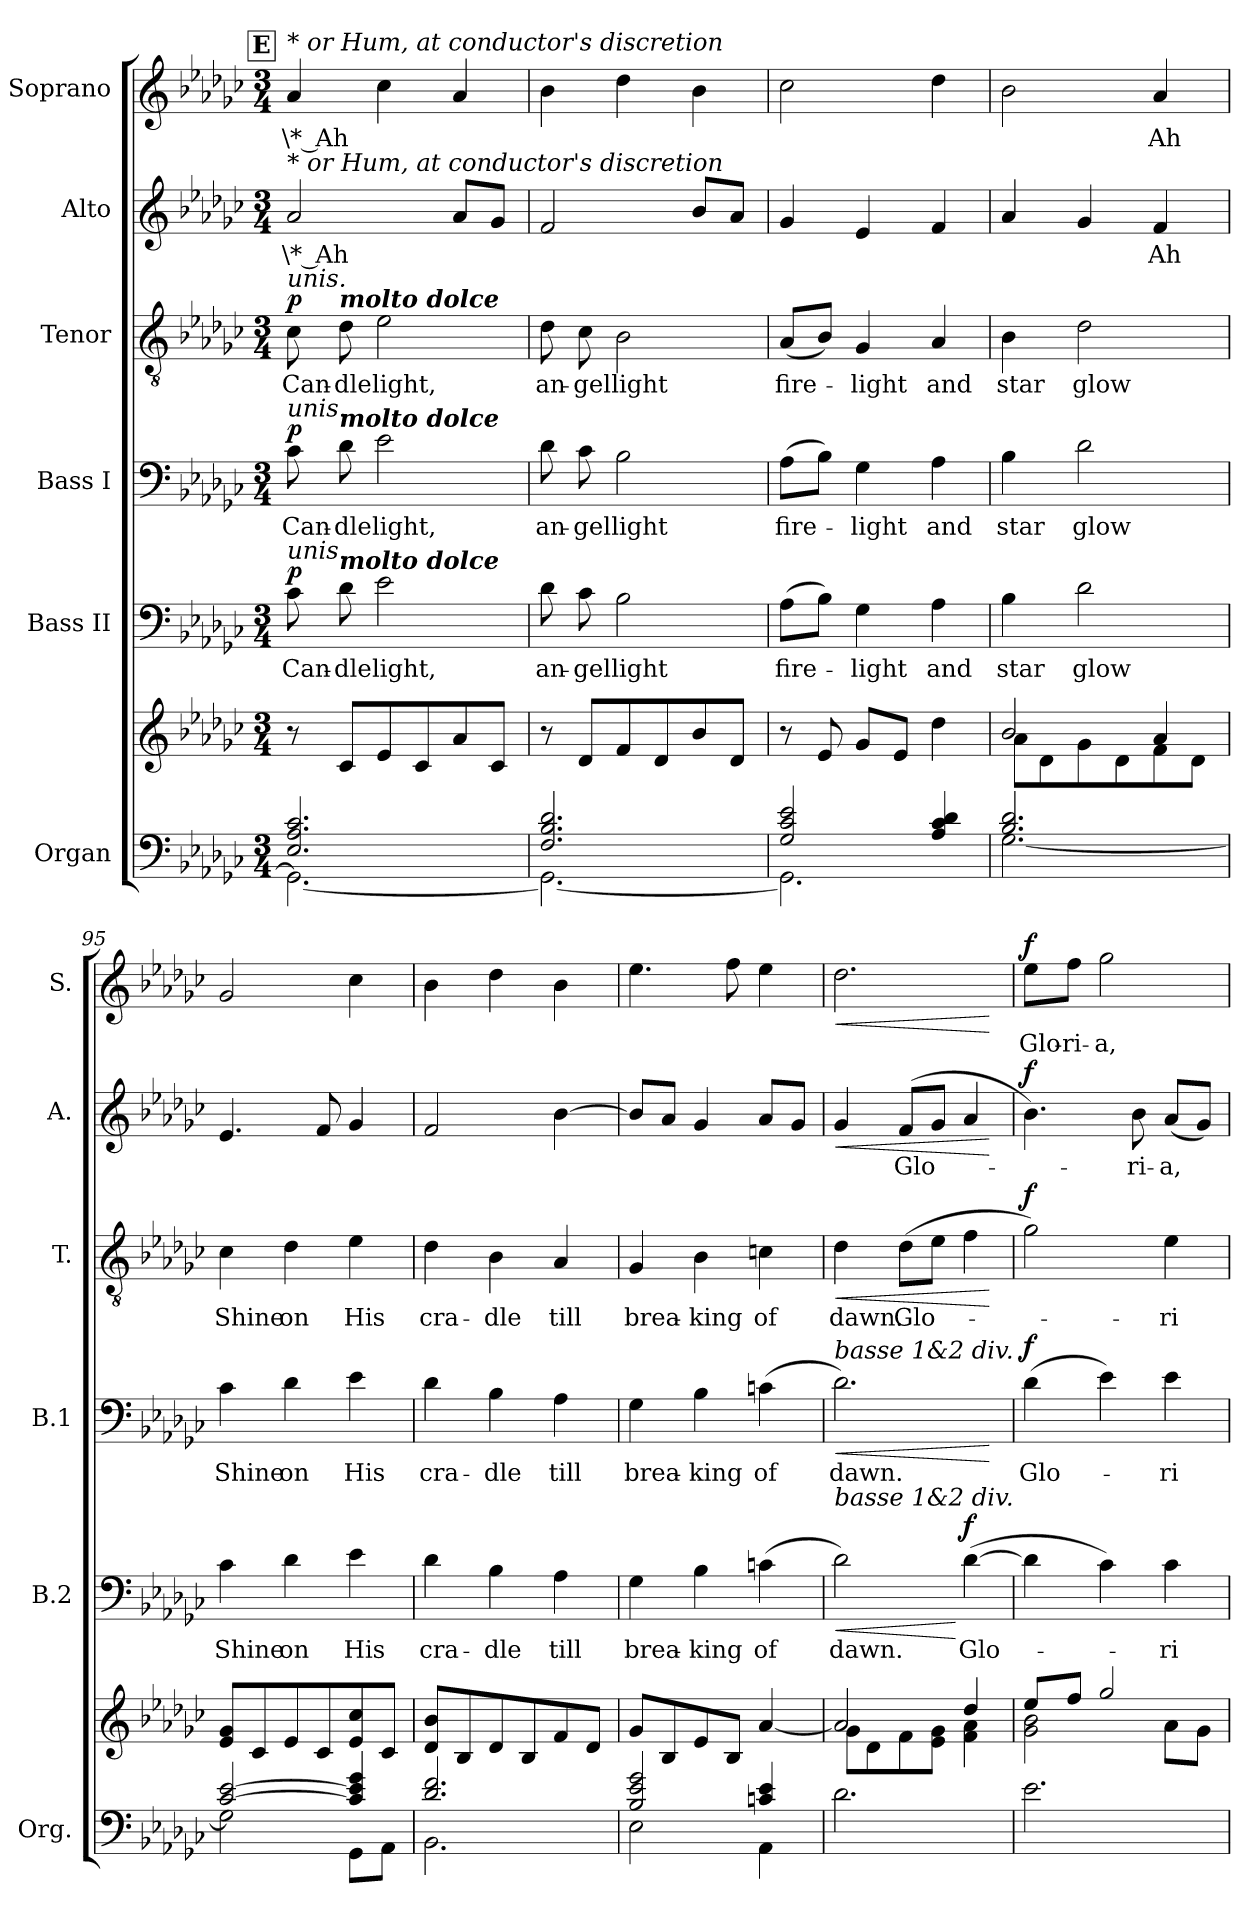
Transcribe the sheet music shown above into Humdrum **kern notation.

**kern	**kern	**kern	**text	**dynam	**kern	**text	**dynam	**kern	**text	**dynam	**kern	**text	**dynam	**kern	**text	**dynam
*part6	*part6	*part5	*part5	*part5	*part4	*part4	*part4	*part3	*part3	*part3	*part2	*part2	*part2	*part1	*part1	*part1
*staff7	*staff6	*staff5	*staff5	*staff5	*staff4	*staff4	*staff4	*staff3	*staff3	*staff3	*staff2	*staff2	*staff2	*staff1	*staff1	*staff1
*I"Organ	*	*I"Bass II	*	*	*I"Bass I	*	*	*I"Tenor	*	*	*I"Alto	*	*	*I"Soprano	*	*
*I'Org.	*	*I'B.2	*	*	*I'B.1	*	*	*I'T.	*	*	*I'A.	*	*	*I'S.	*	*
*clefF4	*clefG2	*clefF4	*	*	*clefF4	*	*	*clefGv2	*	*	*clefG2	*	*	*clefG2	*	*
*k[b-e-a-d-g-c-]	*k[b-e-a-d-g-c-]	*k[b-e-a-d-g-c-]	*	*	*k[b-e-a-d-g-c-]	*	*	*k[b-e-a-d-g-c-]	*	*	*k[b-e-a-d-g-c-]	*	*	*k[b-e-a-d-g-c-]	*	*
*M3/4	*M3/4	*M3/4	*	*	*M3/4	*	*	*M3/4	*	*	*M3/4	*	*	*M3/4	*	*
!!LO:REH:place=s1:a:B:fs=16:t=E
=91	=91	=91	=91	=91	=91	=91	=91	=91	=91	=91	=91	=91	=91	=91	=91	=91
*^	*	*	*	*	*	*	*	*	*	*	*	*	*	*	*	*
!	!	!	!	!	!	!	!	!	!	!	!	!	!	!	!LO:TX:a:i:t=* or Hum, at conductor's discretion	!	!
!	!	!	!	!	!	!	!	!	!	!	!	!LO:TX:a:i:t=* or Hum, at conductor's discretion	!	!	!	!	!
!	!	!	!	!	!	!	!	!	!LO:TX:a:i:t=unis.	!	!	!	!	!	!	!	!
!	!	!	!	!	!	!LO:TX:a:i:t=unis.	!	!	!	!	!	!	!	!	!	!	!
!	!	!	!LO:TX:a:i:t=unis.	!	!	!	!	!	!	!	!	!	!	!	!	!	!
!	!	!	!	!LO:LY:b	!LO:DY:a	!	!LO:LY:b	!LO:DY:a	!	!LO:LY:b	!LO:DY:a	!	!LO:LY:b	!	!	!LO:LY:b	!
2.E-/ 2.A-/ 2.c-/	2.GG-\_	8r	8c-\	Can-	p	8c-\	Can-	p	8c-\	Can-	p	2a-/	\* Ah	.	4a-/	\* Ah	.
!	!	!	!	!	!	!	!	!	!LO:TX:a:Bi:t=molto dolce	!	!	!	!	!	!	!	!
!	!	!	!	!	!	!LO:TX:a:Bi:t=molto dolce	!	!	!	!	!	!	!	!	!	!	!
!	!	!	!LO:TX:a:Bi:t=molto dolce	!	!	!	!	!	!	!	!	!	!	!	!	!	!
!	!	!	!	!LO:LY:b	!	!	!LO:LY:b	!	!	!LO:LY:b	!	!	!	!	!	!	!
.	.	8c-/L	8d-\	-dle	.	8d-\	-dle	.	8d-\	-dle	.	.	.	.	.	.	.
!	!	!	!	!LO:LY:b	!	!	!LO:LY:b	!	!	!LO:LY:b	!	!	!	!	!	!	!
.	.	8e-/	2e-\	light,	.	2e-\	light,	.	2e-\	light,	.	.	.	.	4cc-\	.	.
.	.	8c-/	.	.	.	.	.	.	.	.	.	.	.	.	.	.	.
.	.	8a-/	.	.	.	.	.	.	.	.	.	8a-/L	.	.	4a-/	.	.
.	.	8c-/J	.	.	.	.	.	.	.	.	.	8g-/J	.	.	.	.	.
=92	=92	=92	=92	=92	=92	=92	=92	=92	=92	=92	=92	=92	=92	=92	=92	=92	=92
!	!	!	!	!LO:LY:b	!	!	!LO:LY:b	!	!	!LO:LY:b	!	!	!	!	!	!	!
2.F/ 2.B-/ 2.d-/	2.GG-\_	8r	8d-\	an-	.	8d-\	an-	.	8d-\	an-	.	2f/	.	.	4b-\	.	.
!	!	!	!	!LO:LY:b	!	!	!LO:LY:b	!	!	!LO:LY:b	!	!	!	!	!	!	!
.	.	8d-/L	8c-\	-gel	.	8c-\	-gel	.	8c-\	-gel	.	.	.	.	.	.	.
!	!	!	!	!LO:LY:b	!	!	!LO:LY:b	!	!	!LO:LY:b	!	!	!	!	!	!	!
.	.	8f/	2B-\	light	.	2B-\	light	.	2B-\	light	.	.	.	.	4dd-\	.	.
.	.	8d-/	.	.	.	.	.	.	.	.	.	.	.	.	.	.	.
.	.	8b-/	.	.	.	.	.	.	.	.	.	8b-/L	.	.	4b-\	.	.
.	.	8d-/J	.	.	.	.	.	.	.	.	.	8a-/J	.	.	.	.	.
!!LO:LB:g=z
=93	=93	=93	=93	=93	=93	=93	=93	=93	=93	=93	=93	=93	=93	=93	=93	=93	=93
!	!	!	!	!LO:LY:b	!	!	!LO:LY:b	!	!	!LO:LY:b	!	!	!	!	!	!	!
2G-/ 2c-/ 2e-/	2.GG-\]	8r	(8A-\L	fire-	.	(8A-\L	fire-	.	(8A-/L	fire-	.	4g-/	.	.	2cc-\	.	.
.	.	8e-/	8B-\J)	.	.	8B-\J)	.	.	8B-/J)	.	.	.	.	.	.	.	.
!	!	!	!	!LO:LY:b	!	!	!LO:LY:b	!	!	!LO:LY:b	!	!	!	!	!	!	!
.	.	8g-/L	4G-\	-light	.	4G-\	-light	.	4G-/	-light	.	4e-/	.	.	.	.	.
.	.	8e-/J	.	.	.	.	.	.	.	.	.	.	.	.	.	.	.
!	!	!	!	!LO:LY:b	!	!	!LO:LY:b	!	!	!LO:LY:b	!	!	!	!	!	!	!
4A-/ 4c-/ 4d-/	.	4dd-\	4A-\	and	.	4A-\	and	.	4A-/	and	.	4f/	.	.	4dd-\	.	.
=94	=94	=94	=94	=94	=94	=94	=94	=94	=94	=94	=94	=94	=94	=94	=94	=94	=94
*	*	*^	*	*	*	*	*	*	*	*	*	*	*	*	*	*	*
!	!	!	!	!	!LO:LY:b	!	!	!LO:LY:b	!	!	!LO:LY:b	!	!	!	!	!	!	!
2.B-/ 2.d-/	[2.G-\	2b-/	8a-\L	4B-\	star	.	4B-\	star	.	4B-\	star	.	4a-/	.	.	2b-\	.	.
.	.	.	8d-\	.	.	.	.	.	.	.	.	.	.	.	.	.	.	.
!	!	!	!	!	!LO:LY:b	!	!	!LO:LY:b	!	!	!LO:LY:b	!	!	!	!	!	!	!
.	.	.	8g-\	2d-\	glow	.	2d-\	glow	.	2d-\	glow	.	4g-/	.	.	.	.	.
.	.	.	8d-\	.	.	.	.	.	.	.	.	.	.	.	.	.	.	.
!	!	!	!	!	!	!	!	!	!	!	!	!	!	!LO:LY:b	!	!	!LO:LY:b	!
.	.	4a-/	8f\	.	.	.	.	.	.	.	.	.	4f/	Ah	.	4a-/	Ah	.
.	.	.	8d-\J	.	.	.	.	.	.	.	.	.	.	.	.	.	.	.
=95	=95	=95	=95	=95	=95	=95	=95	=95	=95	=95	=95	=95	=95	=95	=95	=95	=95	=95
!	!	!	!	!	!LO:LY:b	!	!	!LO:LY:b	!	!	!LO:LY:b	!	!	!	!	!	!	!
*	*	*v	*v	*	*	*	*	*	*	*	*	*	*	*	*	*	*	*
[2c-/ [2e-/	2G-\]	8e-/ 8g-/L	4c-\	Shine	.	4c-\	Shine	.	4c-\	Shine	.	4.e-/	.	.	2g-/	.	.
.	.	8c-/	.	.	.	.	.	.	.	.	.	.	.	.	.	.	.
!	!	!	!	!LO:LY:b	!	!	!LO:LY:b	!	!	!LO:LY:b	!	!	!	!	!	!	!
.	.	8e-/	4d-\	on	.	4d-\	on	.	4d-\	on	.	.	.	.	.	.	.
.	.	8c-/	.	.	.	.	.	.	.	.	.	8f/	.	.	.	.	.
!	!	!	!	!LO:LY:b	!	!	!LO:LY:b	!	!	!LO:LY:b	!	!	!	!	!	!	!
4c-/] 4e-/] 4g-/	8GG-\L	8e-/ 8cc-/	4e-\	His	.	4e-\	His	.	4e-\	His	.	4g-/	.	.	4cc-\	.	.
.	8AA-\J	8c-/J	.	.	.	.	.	.	.	.	.	.	.	.	.	.	.
=96	=96	=96	=96	=96	=96	=96	=96	=96	=96	=96	=96	=96	=96	=96	=96	=96	=96
!	!	!	!	!LO:LY:b	!	!	!LO:LY:b	!	!	!LO:LY:b	!	!	!	!	!	!	!
2.d-/ 2.f/	2.BB-\	8d-/ 8b-/L	4d-\	cra-	.	4d-\	cra-	.	4d-\	cra-	.	2f/	.	.	4b-\	.	.
.	.	8B-/	.	.	.	.	.	.	.	.	.	.	.	.	.	.	.
!	!	!	!	!LO:LY:b	!	!	!LO:LY:b	!	!	!LO:LY:b	!	!	!	!	!	!	!
.	.	8d-/	4B-\	-dle	.	4B-\	-dle	.	4B-\	-dle	.	.	.	.	4dd-\	.	.
.	.	8B-/	.	.	.	.	.	.	.	.	.	.	.	.	.	.	.
!	!	!	!	!LO:LY:b	!	!	!LO:LY:b	!	!	!LO:LY:b	!	!	!	!	!	!	!
.	.	8f/	4A-\	till	.	4A-\	till	.	4A-/	till	.	[4b-\	.	.	4b-\	.	.
.	.	8d-/J	.	.	.	.	.	.	.	.	.	.	.	.	.	.	.
=97	=97	=97	=97	=97	=97	=97	=97	=97	=97	=97	=97	=97	=97	=97	=97	=97	=97
!	!	!	!	!LO:LY:b	!	!	!LO:LY:b	!	!	!LO:LY:b	!	!	!	!	!	!	!
2B-/ 2e-/ 2g-/	2E-\	8g-/L	4G-\	brea-	.	4G-\	brea-	.	4G-/	brea-	.	8b-/L]	.	.	4.ee-\	.	.
.	.	8B-/	.	.	.	.	.	.	.	.	.	8a-/J	.	.	.	.	.
!	!	!	!	!LO:LY:b	!	!	!LO:LY:b	!	!	!LO:LY:b	!	!	!	!	!	!	!
.	.	8e-/	4B-\	-king	.	4B-\	-king	.	4B-\	-king	.	4g-/	.	.	.	.	.
.	.	8B-/J	.	.	.	.	.	.	.	.	.	.	.	.	8ff\	.	.
!	!	!	!	!LO:LY:b	!	!	!LO:LY:b	!	!	!LO:LY:b	!	!	!	!	!	!	!
4cn/ 4e-/	4AA-\	[4a-/	(4cn\	of	.	(4cn\	of	.	4cn\	of	.	8a-/L	.	.	4ee-\	.	.
.	.	.	.	.	.	.	.	.	.	.	.	8g-/J	.	.	.	.	.
*v	*v	*	*	*	*	*	*	*	*	*	*	*	*	*	*	*	*
!!LO:PB:g=z
=98	=98	=98	=98	=98	=98	=98	=98	=98	=98	=98	=98	=98	=98	=98	=98	=98
*	*^	*	*	*	*	*	*	*	*	*	*	*	*	*	*	*
!	!	!	!	!	!	!LO:TX:a:i:t=basse 1&2 div.	!	!	!	!	!	!	!	!	!	!	!
!	!	!	!LO:TX:a:i:t=basse 1&2 div.	!	!	!	!	!	!	!	!	!	!	!	!	!	!
!	!	!	!	!LO:LY:b	!LO:HP:b	!	!LO:LY:b	!LO:HP:b	!	!LO:LY:b	!LO:HP:b	!	!	!LO:HP:b	!	!	!LO:HP:b
2.d-\	2a-/]	8g-\L	2d-\)	dawn.	<	2.d-\)	dawn.	<	4d-\	dawn.	<	4g-/	.	<	2.dd-\	.	<
.	.	8d-\	.	.	.	.	.	.	.	.	.	.	.	.	.	.	.
!	!	!	!	!	!	!	!	!	!	!LO:LY:b	!	!	!LO:LY:b	!	!	!	!
.	.	8f\	.	.	.	.	.	.	(8d-\L	Glo-	.	(8f/L	Glo-	.	.	.	.
.	.	8e-\ 8g-\J	.	.	.	.	.	.	8e-\J	.	.	8g-/J	.	.	.	.	.
!	!	!	!	!LO:LY:b	!LO:DY:n=1:a	!	!	!	!	!	!	!	!	!	!	!	!
.	4dd-/	4f\ 4a-\	([4d-\	Glo-	[ f	.	.	.	4f\	.	.	4a-/	.	.	.	.	.
*	*v	*v	*	*	*	*	*	*	*	*	*	*	*	*	*	*	*
.	.	.	.	.	.	.	[	.	.	[	.	.	[	.	.	[
=99	=99	=99	=99	=99	=99	=99	=99	=99	=99	=99	=99	=99	=99	=99	=99	=99
*	*^	*	*	*	*	*	*	*	*	*	*	*	*	*	*	*
!	!	!	!	!	!	!	!LO:LY:b	!LO:DY:a	!	!	!LO:DY:a	!	!	!LO:DY:a	!	!LO:LY:b	!LO:DY:a
2.e-\	8ee-/L	2g-\ 2b-\	4d-\]	.	.	(4d-\	Glo-	f	2g-\)	.	f	4.b-\)	.	f	8ee-\L	Glo-	f
!	!	!	!	!	!	!	!	!	!	!	!	!	!	!	!	!LO:LY:b	!
.	8ff/J	.	.	.	.	.	.	.	.	.	.	.	.	.	8ff\J	-ri-	.
!	!	!	!	!	!	!	!	!	!	!	!	!	!	!	!	!LO:LY:b	!
.	2gg-/	.	4c-\)	.	.	4e-\)	.	.	.	.	.	.	.	.	2gg-\	-a,	.
!	!	!	!	!	!	!	!	!	!	!	!	!	!LO:LY:b	!	!	!	!
.	.	.	.	.	.	.	.	.	.	.	.	8b-\	-ri-	.	.	.	.
!	!	!	!	!LO:LY:b	!	!	!LO:LY:b	!	!	!LO:LY:b	!	!	!LO:LY:b	!	!	!	!
.	.	8a-\L	4c-\	-ri-	.	4e-\	-ri-	.	4e-\	-ri-	.	(8a-/L	-a,	.	.	.	.
.	.	8g-\J	.	.	.	.	.	.	.	.	.	8g-/J)	.	.	.	.	.
*	*v	*v	*	*	*	*	*	*	*	*	*	*	*	*	*	*	*
=	=	=	=	=	=	=	=	=	=	=	=	=	=	=	=	=
*-	*-	*-	*-	*-	*-	*-	*-	*-	*-	*-	*-	*-	*-	*-	*-	*-
